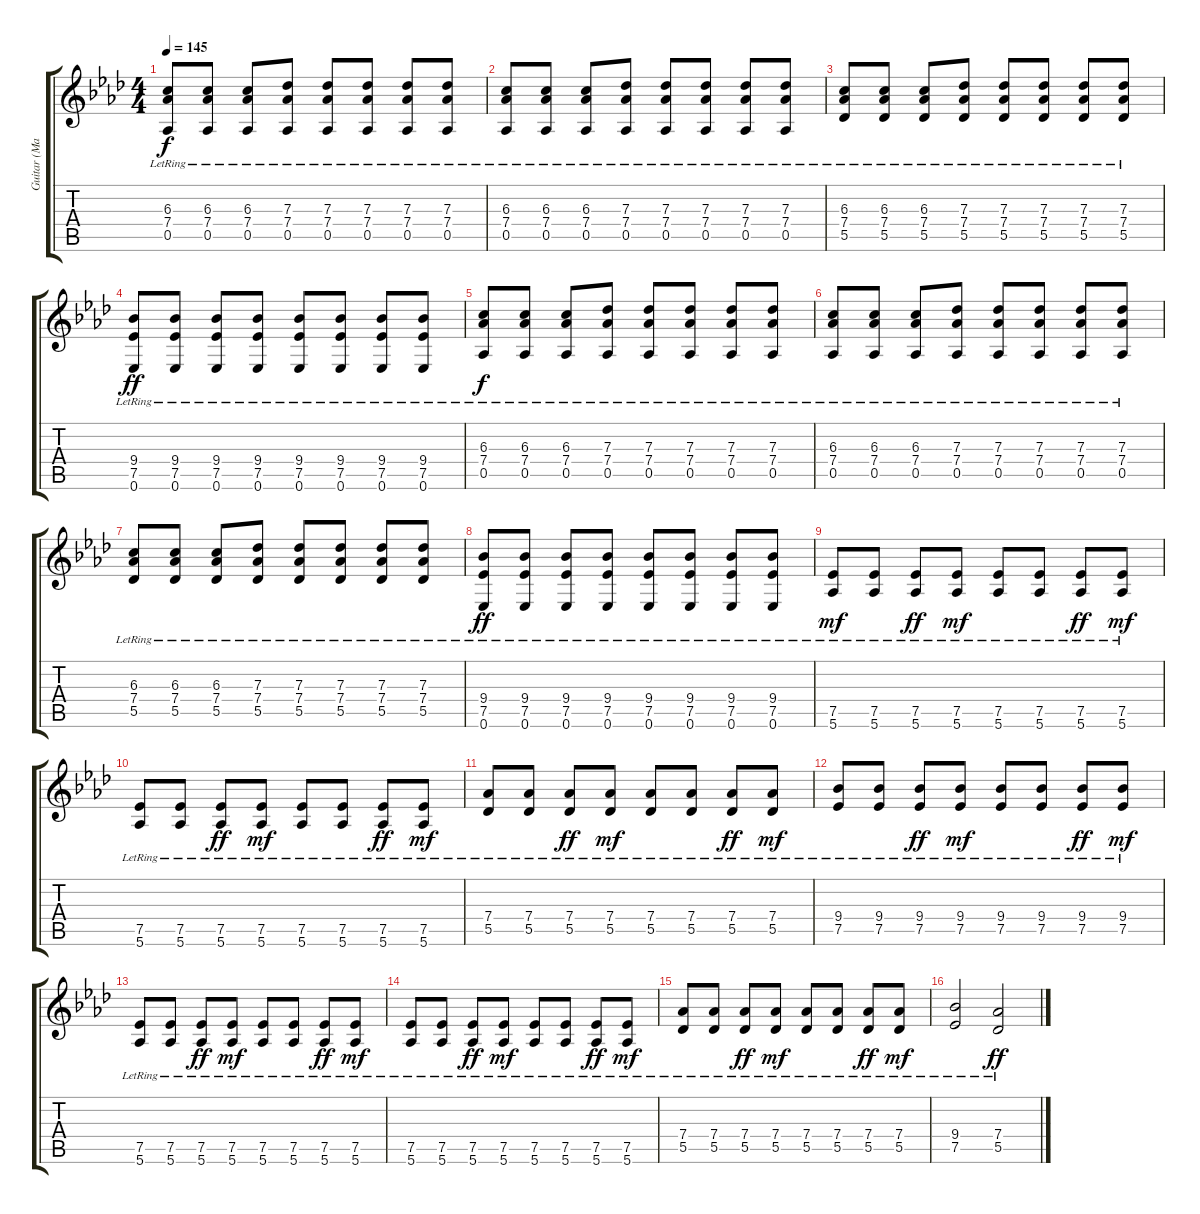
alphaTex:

\track ("Guitar (Matt Skiba)" "Guitar (Ma") {instrument acousticguitarsteel}
\staff {score tabs}
\tuning (Eb4 Bb3 Gb3 Db3 Ab2 Eb2) {hide}
\ts (4 4)
\tempo 145
\clef g2
\ks ab
(6.3{lr} 7.4{lr} 0.5{lr}).8{dy f} (6.3{lr} 7.4{lr} 0.5{lr}).8 (6.3{lr} 7.4{lr} 0.5{lr}).8 (7.3{lr} 7.4{lr} 0.5{lr}).8 (7.3{lr} 7.4{lr} 0.5{lr}).8 (7.3{lr} 7.4{lr} 0.5{lr}).8 (7.3{lr} 7.4{lr} 0.5{lr}).8 (7.3{lr} 7.4{lr} 0.5{lr}).8 |
(6.3{lr} 7.4{lr} 0.5{lr}).8 (6.3{lr} 7.4{lr} 0.5{lr}).8 (6.3{lr} 7.4{lr} 0.5{lr}).8 (7.3{lr} 7.4{lr} 0.5{lr}).8 (7.3{lr} 7.4{lr} 0.5{lr}).8 (7.3{lr} 7.4{lr} 0.5{lr}).8 (7.3{lr} 7.4{lr} 0.5{lr}).8 (7.3{lr} 7.4{lr} 0.5{lr}).8 |
(6.3{lr} 7.4{lr} 5.5{lr}).8 (6.3{lr} 7.4{lr} 5.5{lr}).8 (6.3{lr} 7.4{lr} 5.5{lr}).8 (7.3{lr} 7.4{lr} 5.5{lr}).8 (7.3{lr} 7.4{lr} 5.5{lr}).8 (7.3{lr} 7.4{lr} 5.5{lr}).8 (7.3{lr} 7.4{lr} 5.5{lr}).8 (7.3{lr} 7.4{lr} 5.5{lr}).8 |
(9.4{lr} 7.5{lr} 0.6{lr}).8{dy ff} (9.4{lr} 7.5{lr} 0.6{lr}).8 (9.4{lr} 7.5{lr} 0.6{lr}).8 (9.4{lr} 7.5{lr} 0.6{lr}).8 (9.4{lr} 7.5{lr} 0.6{lr}).8 (9.4{lr} 7.5{lr} 0.6{lr}).8 (9.4{lr} 7.5{lr} 0.6{lr}).8 (9.4{lr} 7.5{lr} 0.6{lr}).8 |
(6.3{lr} 7.4{lr} 0.5{lr}).8{dy f} (6.3{lr} 7.4{lr} 0.5{lr}).8 (6.3{lr} 7.4{lr} 0.5{lr}).8 (7.3{lr} 7.4{lr} 0.5{lr}).8 (7.3{lr} 7.4{lr} 0.5{lr}).8 (7.3{lr} 7.4{lr} 0.5{lr}).8 (7.3{lr} 7.4{lr} 0.5{lr}).8 (7.3{lr} 7.4{lr} 0.5{lr}).8 |
(6.3{lr} 7.4{lr} 0.5{lr}).8 (6.3{lr} 7.4{lr} 0.5{lr}).8 (6.3{lr} 7.4{lr} 0.5{lr}).8 (7.3{lr} 7.4{lr} 0.5{lr}).8 (7.3{lr} 7.4{lr} 0.5{lr}).8 (7.3{lr} 7.4{lr} 0.5{lr}).8 (7.3{lr} 7.4{lr} 0.5{lr}).8 (7.3{lr} 7.4{lr} 0.5{lr}).8 |
(6.3{lr} 7.4{lr} 5.5{lr}).8 (6.3{lr} 7.4{lr} 5.5{lr}).8 (6.3{lr} 7.4{lr} 5.5{lr}).8 (7.3{lr} 7.4{lr} 5.5{lr}).8 (7.3{lr} 7.4{lr} 5.5{lr}).8 (7.3{lr} 7.4{lr} 5.5{lr}).8 (7.3{lr} 7.4{lr} 5.5{lr}).8 (7.3{lr} 7.4{lr} 5.5{lr}).8 |
(9.4{lr} 7.5{lr} 0.6{lr}).8{dy ff} (9.4{lr} 7.5{lr} 0.6{lr}).8 (9.4{lr} 7.5{lr} 0.6{lr}).8 (9.4{lr} 7.5{lr} 0.6{lr}).8 (9.4{lr} 7.5{lr} 0.6{lr}).8 (9.4{lr} 7.5{lr} 0.6{lr}).8 (9.4{lr} 7.5{lr} 0.6{lr}).8 (9.4{lr} 7.5{lr} 0.6{lr}).8 |
(7.5{lr} 5.6{lr}).8{dy mf} (7.5{lr} 5.6{lr}).8 (7.5{lr} 5.6{lr}).8{dy ff} (7.5{lr} 5.6{lr}).8{dy mf} (7.5{lr} 5.6{lr}).8 (7.5{lr} 5.6{lr}).8 (7.5{lr} 5.6{lr}).8{dy ff} (7.5{lr} 5.6{lr}).8{dy mf} |
(7.5{lr} 5.6{lr}).8 (7.5{lr} 5.6{lr}).8 (7.5{lr} 5.6{lr}).8{dy ff} (7.5{lr} 5.6{lr}).8{dy mf} (7.5{lr} 5.6{lr}).8 (7.5{lr} 5.6{lr}).8 (7.5{lr} 5.6{lr}).8{dy ff} (7.5{lr} 5.6{lr}).8{dy mf} |
(7.4{lr} 5.5{lr}).8 (7.4{lr} 5.5{lr}).8 (7.4{lr} 5.5{lr}).8{dy ff} (7.4{lr} 5.5{lr}).8{dy mf} (7.4{lr} 5.5{lr}).8 (7.4{lr} 5.5{lr}).8 (7.4{lr} 5.5{lr}).8{dy ff} (7.4{lr} 5.5{lr}).8{dy mf} |
(9.4{lr} 7.5{lr}).8 (9.4{lr} 7.5{lr}).8 (9.4{lr} 7.5{lr}).8{dy ff} (9.4{lr} 7.5{lr}).8{dy mf} (9.4{lr} 7.5{lr}).8 (9.4{lr} 7.5{lr}).8 (9.4{lr} 7.5{lr}).8{dy ff} (9.4{lr} 7.5{lr}).8{dy mf} |
(7.5{lr} 5.6{lr}).8 (7.5{lr} 5.6{lr}).8 (7.5{lr} 5.6{lr}).8{dy ff} (7.5{lr} 5.6{lr}).8{dy mf} (7.5{lr} 5.6{lr}).8 (7.5{lr} 5.6{lr}).8 (7.5{lr} 5.6{lr}).8{dy ff} (7.5{lr} 5.6{lr}).8{dy mf} |
(7.5{lr} 5.6{lr}).8 (7.5{lr} 5.6{lr}).8 (7.5{lr} 5.6{lr}).8{dy ff} (7.5{lr} 5.6{lr}).8{dy mf} (7.5{lr} 5.6{lr}).8 (7.5{lr} 5.6{lr}).8 (7.5{lr} 5.6{lr}).8{dy ff} (7.5{lr} 5.6{lr}).8{dy mf} |
(7.4{lr} 5.5{lr}).8 (7.4{lr} 5.5{lr}).8 (7.4{lr} 5.5{lr}).8{dy ff} (7.4{lr} 5.5{lr}).8{dy mf} (7.4{lr} 5.5{lr}).8 (7.4{lr} 5.5{lr}).8 (7.4{lr} 5.5{lr}).8{dy ff} (7.4{lr} 5.5{lr}).8{dy mf} |
(9.4{lr} 7.5{lr}).2 (7.4{lr} 5.5{lr}).2{dy ff}
